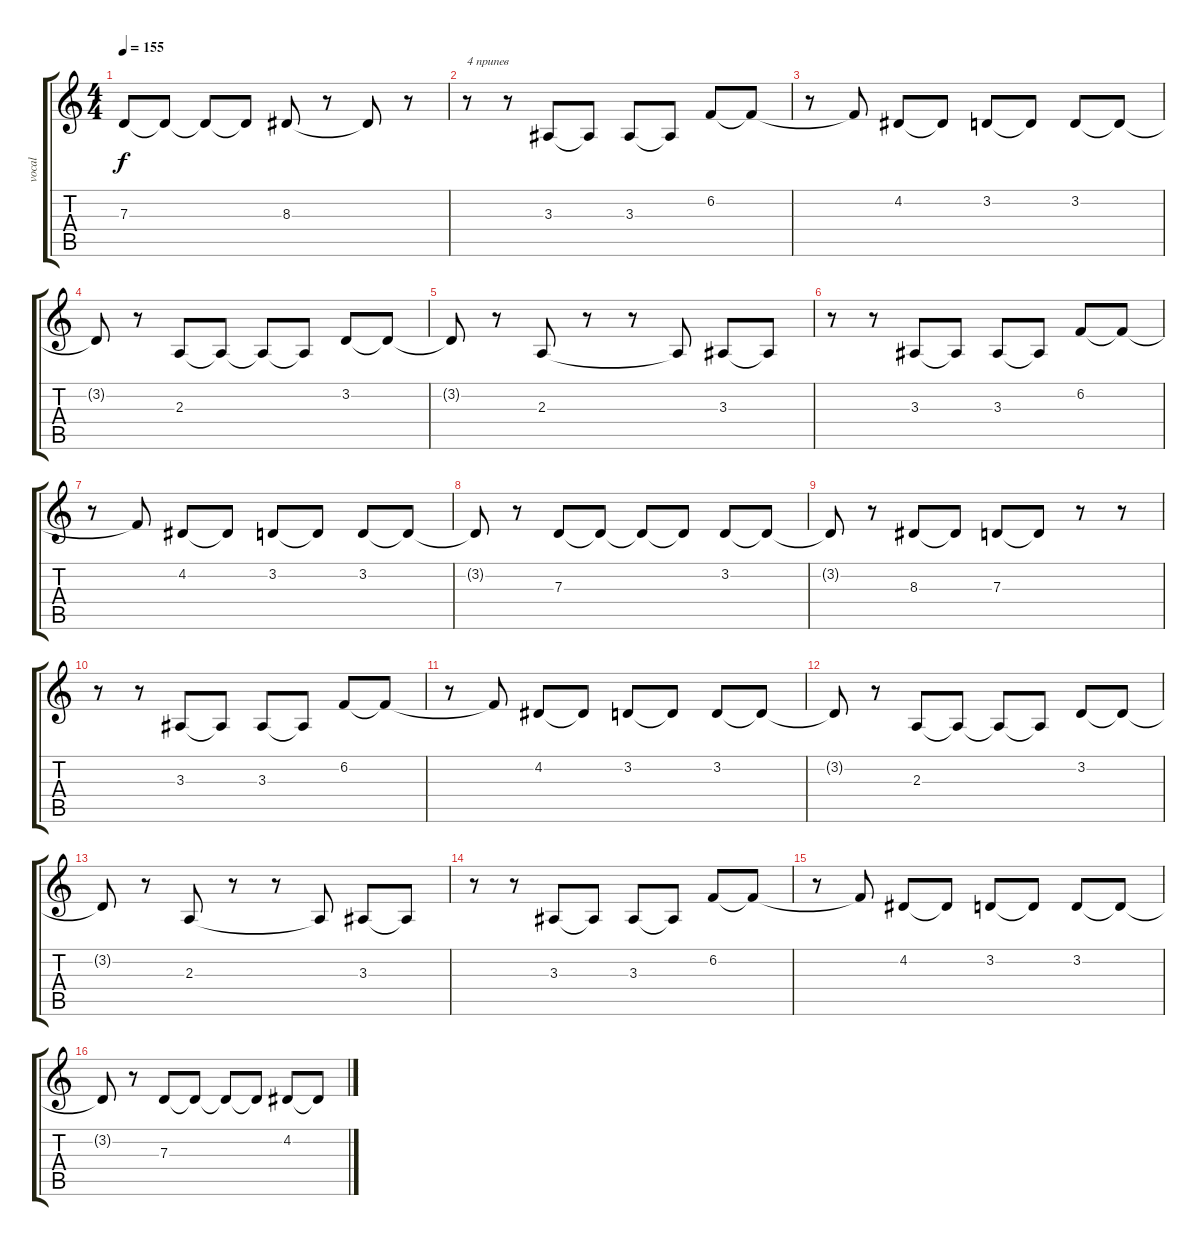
\track ("vocal" "vocal") {instrument flute}
\staff {score tabs}
\tuning (E4 B3 G3 D3 A2 E2) {hide}
\ts (4 4)
\tempo 155
\clef g2
\ks c
7.3{t}.8{dy f} 7.3{t}.8 7.3{t}.8 7.3{t}.8 8.3.8 r.8 8.3{t}.8 r.8 |
r.8{txt "4 припев"} r.8 3.3.8 3.3{t}.8 3.3.8 3.3{t}.8 6.2.8 6.2{t}.8 |
r.8 6.2{t}.8 4.2.8 4.2{t}.8 3.2.8 3.2{t}.8 3.2.8 3.2{t}.8 |
3.2{t}.8 r.8 2.3.8 2.3{t}.8 2.3{t}.8 2.3{t}.8 3.2.8 3.2{t}.8 |
3.2{t}.8 r.8 2.3.8 r.8 r.8 2.3{t}.8 3.3.8 3.3{t}.8 |
r.8 r.8 3.3.8 3.3{t}.8 3.3.8 3.3{t}.8 6.2.8 6.2{t}.8 |
r.8 6.2{t}.8 4.2.8 4.2{t}.8 3.2.8 3.2{t}.8 3.2.8 3.2{t}.8 |
3.2{t}.8 r.8 7.3.8 7.3{t}.8 7.3{t}.8 7.3{t}.8 3.2.8 3.2{t}.8 |
3.2{t}.8 r.8 8.3.8 8.3{t}.8 7.3.8 7.3{t}.8 r.8 r.8 |
r.8 r.8 3.3.8 3.3{t}.8 3.3.8 3.3{t}.8 6.2.8 6.2{t}.8 |
r.8 6.2{t}.8 4.2.8 4.2{t}.8 3.2.8 3.2{t}.8 3.2.8 3.2{t}.8 |
3.2{t}.8 r.8 2.3.8 2.3{t}.8 2.3{t}.8 2.3{t}.8 3.2.8 3.2{t}.8 |
3.2{t}.8 r.8 2.3.8 r.8 r.8 2.3{t}.8 3.3.8 3.3{t}.8 |
r.8 r.8 3.3.8 3.3{t}.8 3.3.8 3.3{t}.8 6.2.8 6.2{t}.8 |
r.8 6.2{t}.8 4.2.8 4.2{t}.8 3.2.8 3.2{t}.8 3.2.8 3.2{t}.8 |
3.2{t}.8 r.8 7.3.8 7.3{t}.8 7.3{t}.8 7.3{t}.8 4.2.8 4.2{t}.8
